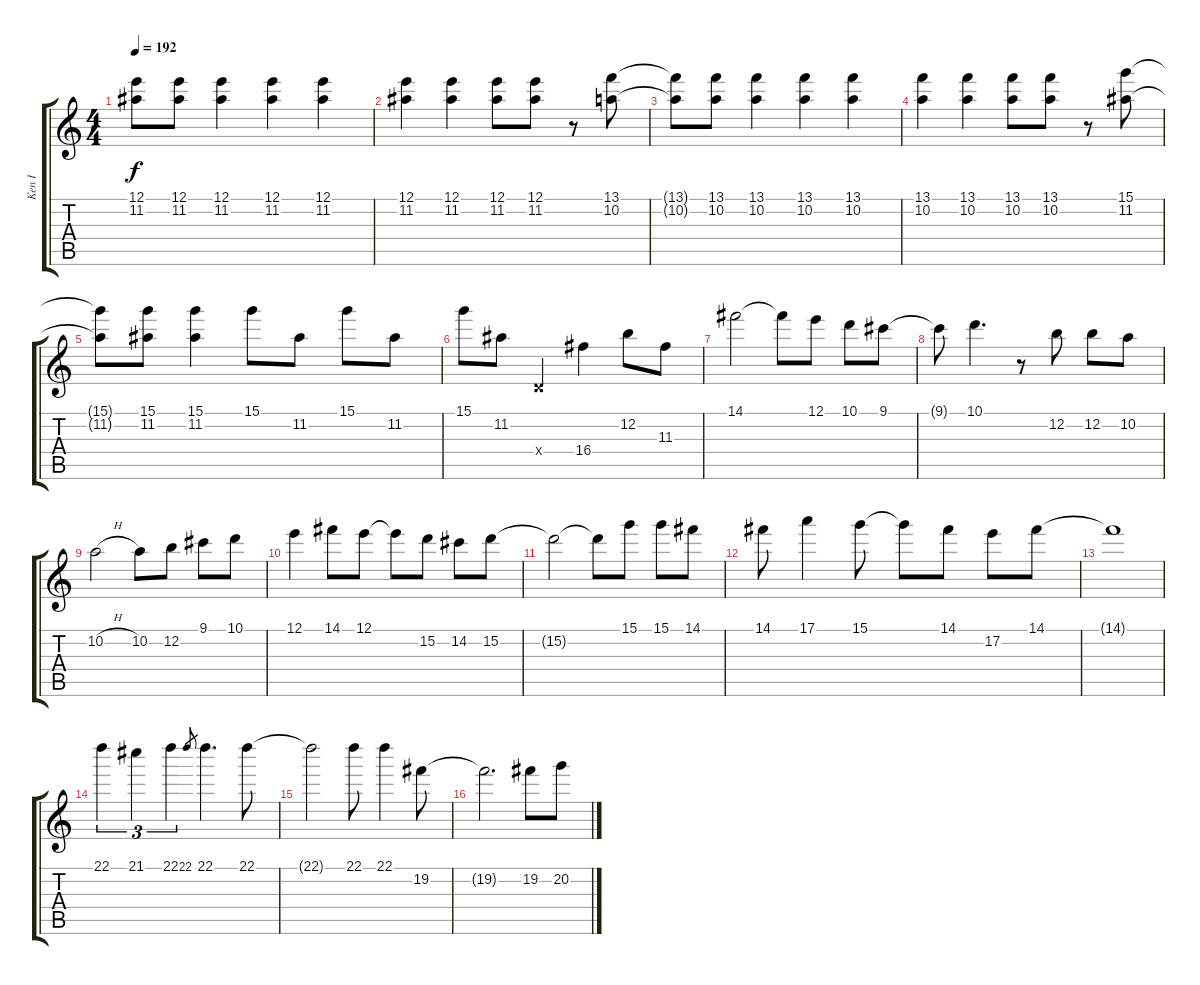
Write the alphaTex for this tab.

\track ("Ken I" "Ken I") {instrument overdrivenguitar}
\staff {score tabs}
\tuning (E4 B3 G3 D3 A2 E2) {hide}
\ts (4 4)
\tempo 192
\clef g2
\ks c
(12.1{t} 11.2{t}).8{dy f} (12.1 11.2).8 (12.1 11.2).4 (12.1 11.2).4 (12.1 11.2).4 |
(12.1 11.2).4 (12.1 11.2).4 (12.1 11.2).8 (12.1 11.2).8 r.8 (13.1 10.2).8 |
(13.1{t} 10.2{t}).8 (13.1 10.2).8 (13.1 10.2).4 (13.1 10.2).4 (13.1 10.2).4 |
(13.1 10.2).4 (13.1 10.2).4 (13.1 10.2).8 (13.1 10.2).8 r.8 (15.1 11.2).8 |
(15.1{t} 11.2{t}).8 (15.1 11.2).8 (15.1 11.2).4 15.1.8 11.2.8 15.1.8 11.2.8 |
15.1.8 11.2.8 0.4{x}.4{volume 16} 16.4.4 12.2.8 11.3.8 |
14.1.2 14.1{t}.8 12.1.8 10.1.8 9.1.8 |
9.1{t}.8 10.1.4{d} r.8 12.2.8 12.2.8 10.2.8 |
10.2{h}.2 10.2.8 12.2.8 9.1.8 10.1.8 |
12.1.4 14.1.8 12.1.8 12.1{t}.8 15.2.8 14.2.8 15.2.8 |
15.2{t}.2 15.2{t}.8 15.1.8 15.1.8 14.1.8 |
14.1.8 17.1.4 15.1.8 15.1{t}.8 14.1.8 17.2.8 14.1.8 |
14.1{t}.1 |
22.1.4{tu (3 2)} 21.1.4{tu (3 2)} 22.1.4{tu (3 2)} 22.1.8{gr} 22.1.4{d} 22.1.8 |
22.1{t}.2 22.1.8 22.1.4 19.2.8 |
19.2{t}.2{d} 19.2.8 20.2.8
